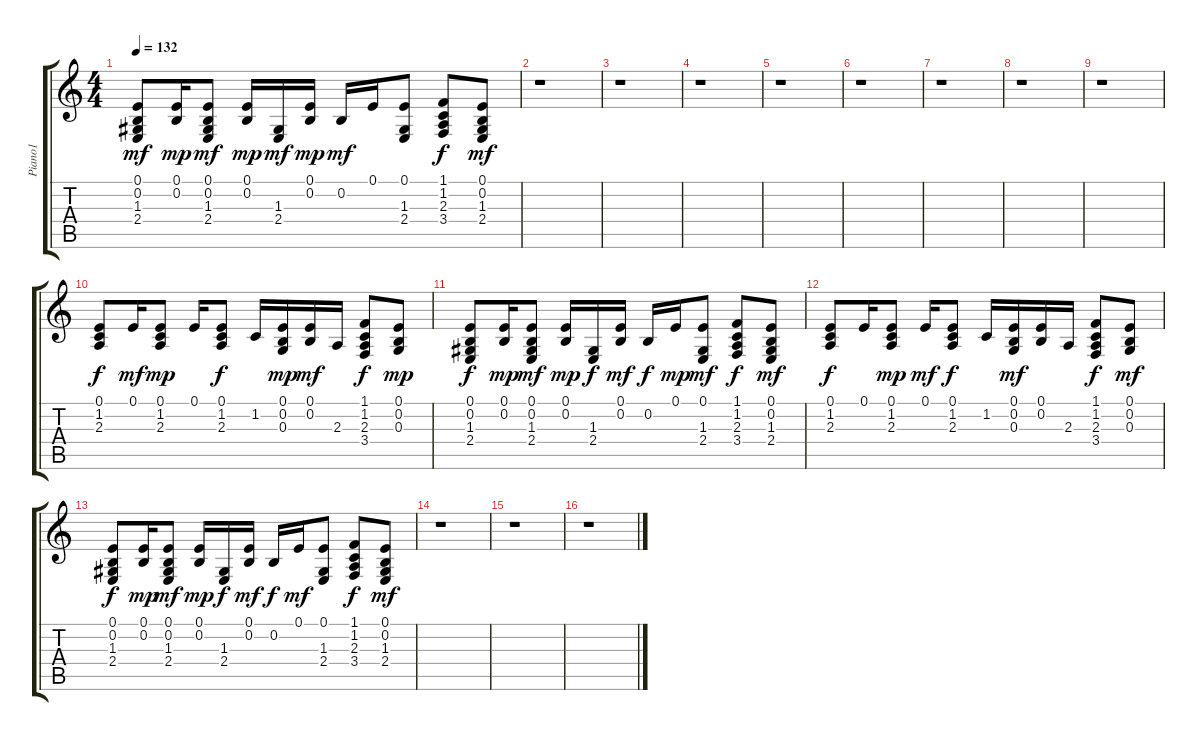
\track ("Piano1" "Piano1") {instrument electricgrandpiano}
\staff {score tabs}
\tuning (E4 B3 G3 D3 A2 E2) {hide}
\ts (4 4)
\tempo 132
\clef g2
\ks c
(0.1 0.2 1.3 2.4).8{dy mf} (0.1 0.2).16{dy mp} (0.1 0.2 1.3 2.4).8{dy mf} (0.1 0.2).16{dy mp} (1.3 2.4).16{dy mf} (0.1 0.2).16{dy mp} 0.2.16{dy mf} 0.1.16 (0.1 1.3 2.4).8 (1.1 1.2 2.3 3.4).8{dy f} (0.1 0.2 1.3 2.4).8{dy mf} |
r.1 |
r.1 |
r.1 |
r.1 |
r.1 |
r.1 |
r.1 |
r.1 |
(0.1 1.2 2.3).8{dy f} 0.1.16{dy mf} (0.1 1.2 2.3).8{dy mp} 0.1.16 (0.1 1.2 2.3).8{dy f} 1.2.16 (0.1 0.2 0.3).16{dy mp} (0.1 0.2).16{dy mf} 2.3.16 (1.1 1.2 2.3 3.4).8{dy f} (0.1 0.2 0.3).8{dy mp} |
(0.1 0.2 1.3 2.4).8{dy f} (0.1 0.2).16{dy mp} (0.1 0.2 1.3 2.4).8{dy mf} (0.1 0.2).16{dy mp} (1.3 2.4).16{dy f} (0.1 0.2).16{dy mf} 0.2.16{dy f} 0.1.16{dy mp} (0.1 1.3 2.4).8{dy mf} (1.1 1.2 2.3 3.4).8{dy f} (0.1 0.2 1.3 2.4).8{dy mf} |
(0.1 1.2 2.3).8{dy f} 0.1.16 (0.1 1.2 2.3).8{dy mp} 0.1.16{dy mf} (0.1 1.2 2.3).8{dy f} 1.2.16 (0.1 0.2 0.3).16{dy mf} (0.1 0.2).16 2.3.16 (1.1 1.2 2.3 3.4).8{dy f} (0.1 0.2 0.3).8{dy mf} |
(0.1 0.2 1.3 2.4).8{dy f} (0.1 0.2).16{dy mp} (0.1 0.2 1.3 2.4).8{dy mf} (0.1 0.2).16{dy mp} (1.3 2.4).16{dy f} (0.1 0.2).16{dy mf} 0.2.16{dy f} 0.1.16{dy mf} (0.1 1.3 2.4).8 (1.1 1.2 2.3 3.4).8{dy f} (0.1 0.2 1.3 2.4).8{dy mf} |
r.1 |
r.1 |
r.1
